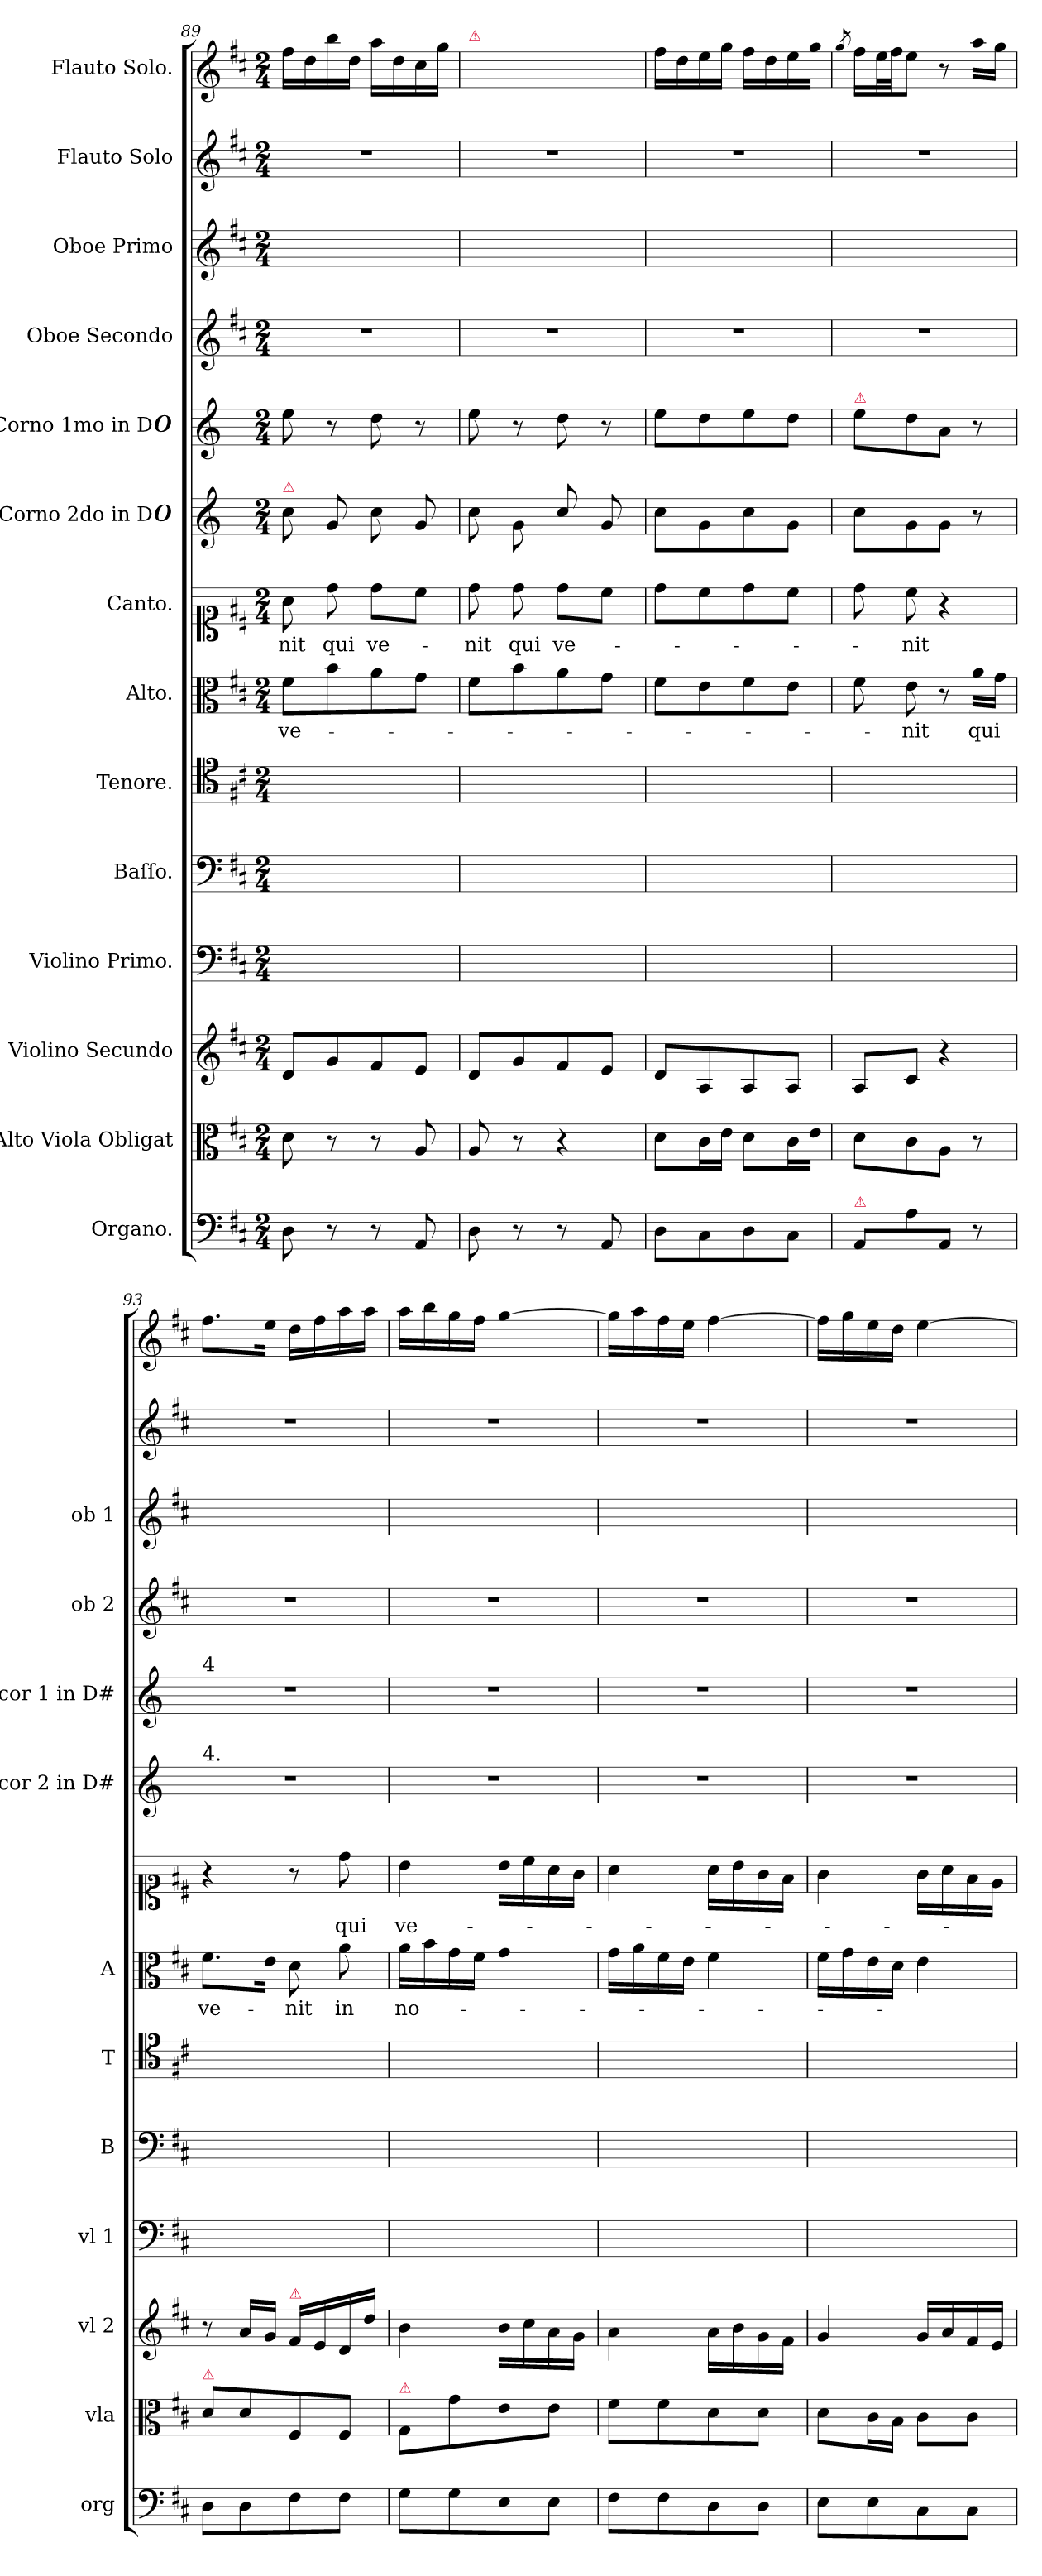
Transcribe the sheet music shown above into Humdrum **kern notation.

**kern	**kern	**kern	**kern	**kern	**kern	**kern	**text	**kern	**text	**kern	**kern	**kern	**kern	**kern	**kern
*part14	*part13	*part12	*part11	*part10	*part9	*part8	*part8	*part7	*part7	*part6	*part5	*part4	*part3	*part2	*part1
*staff14	*staff13	*staff12	*staff11	*staff10	*staff9	*staff8	*staff8	*staff7	*staff7	*staff6	*staff5	*staff4	*staff3	*staff2	*staff1
*I"Organo.	*I"Alto Viola Obligat	*I"Violino Secundo	*I"Violino Primo.	*I"Baſſo.	*I"Tenore.	*I"Alto.	*	*I"Canto.	*	*I"Corno 2do in D#	*I"Corno 1mo in D#	*I"Oboe Secondo	*I"Oboe Primo	*I"Flauto Solo	*I"Flauto Solo.
*I'org	*I'vla	*I'vl 2	*I'vl 1	*I'B	*I'T	*I'A	*	*	*	*I'cor 2 in D#	*I'cor 1 in D#	*I'ob 2	*I'ob 1	*	*
*clefF4	*clefC3	*clefG2	*clefF4	*clefF4	*clefC4	*clefC3	*	*clefC1	*	*clefG2	*clefG2	*clefG2	*clefG2	*clefG2	*clefG2
*	*	*	*	*	*	*	*	*	*	*ITrd6c10	*ITrd6c10	*	*	*	*
*k[f#c#]	*k[f#c#]	*k[f#c#]	*k[f#c#]	*k[f#c#]	*k[f#c#]	*k[f#c#]	*	*k[f#c#]	*	*k[f#c#]	*k[f#c#]	*k[f#c#]	*k[f#c#]	*k[f#c#]	*k[f#c#]
*D:	*D:	*D:	*D:	*D:	*D:	*D:	*	*D:	*	*D:	*D:	*D:	*D:	*D:	*D:
*M2/4	*M2/4	*M2/4	*M2/4	*M2/4	*M2/4	*M2/4	*	*M2/4	*	*M2/4	*M2/4	*M2/4	*M2/4	*M2/4	*M2/4
=89	=89	=89	=89	=89	=89	=89	=89	=89	=89	=89	=89	=89	=89	=89	=89
!	!	!	!	!	!	!	!	!	!	!LO:TX:a:color=crimson:t=⚠	!	!	!	!	!
8D\	8d\	8d/L	2ryy	2ryy	2ryy	8f#\L	ve-	8a\	-nit	8d\	8f#\	2r	2ryy	2r	16ff#\LL
.	.	.	.	.	.	.	.	.	.	.	.	.	.	.	16dd\
8r	8r	8g/	.	.	.	8b\	.	8dd\	qui	8A/	8r	.	.	.	16bb\
.	.	.	.	.	.	.	.	.	.	.	.	.	.	.	16dd\JJ
8r	8r	8f#/	.	.	.	8a\	.	8dd\L	ve-	8d\	8e\	.	.	.	16aa\LL
.	.	.	.	.	.	.	.	.	.	.	.	.	.	.	16dd\
8AA/	8A/	8e/J	.	.	.	8g\J	.	8cc#\J	.	8A/	8r	.	.	.	16cc#\
.	.	.	.	.	.	.	.	.	.	.	.	.	.	.	16gg\JJ
=90	=90	=90	=90	=90	=90	=90	=90	=90	=90	=90	=90	=90	=90	=90	=90
!	!	!	!	!	!	!	!	!	!	!	!	!	!	!	!LO:TX:a:color=crimson:t=⚠
8D\	8A/	8d/L	2ryy	2ryy	2ryy	8f#\L	.	8dd\	-nit	8d\	8f#\	2r	2ryy	2r	16ff#\LLyy
.	.	.	.	.	.	.	.	.	.	.	.	.	.	.	16dd\yy
8r	8r	8g/	.	.	.	8b\	.	8dd\	qui	8A\	8r	.	.	.	16bb\yy
.	.	.	.	.	.	.	.	.	.	.	.	.	.	.	16dd\JJyy
8r	4r	8f#/	.	.	.	8a\	.	8dd\L	ve-	8d/	8e\	.	.	.	16aa\LLyy
.	.	.	.	.	.	.	.	.	.	.	.	.	.	.	16dd\yy
8AA/	.	8e/J	.	.	.	8g\J	.	8cc#\J	.	8A/	8r	.	.	.	16cc#\yy
.	.	.	.	.	.	.	.	.	.	.	.	.	.	.	16gg\JJyy
=91	=91	=91	=91	=91	=91	=91	=91	=91	=91	=91	=91	=91	=91	=91	=91
8D\L	8d\L	8d/L	2ryy	2ryy	2ryy	8f#\L	.	8dd\L	.	8d\L	8f#\L	2r	2ryy	2r	16ff#\LL
.	.	.	.	.	.	.	.	.	.	.	.	.	.	.	16dd\
8C#\	16c#\L	8A/	.	.	.	8e\	.	8cc#\	.	8A\	8e\	.	.	.	16ee\
.	16e\JJ	.	.	.	.	.	.	.	.	.	.	.	.	.	16gg\JJ
8D\	8d\L	8A/	.	.	.	8f#\	.	8dd\	.	8d\	8f#\	.	.	.	16ff#\LL
.	.	.	.	.	.	.	.	.	.	.	.	.	.	.	16dd\
8C#\J	16c#\L	8A/J	.	.	.	8e\J	.	8cc#\J	.	8A\J	8e\J	.	.	.	16ee\
.	16e\JJ	.	.	.	.	.	.	.	.	.	.	.	.	.	16gg\JJ
=92	=92	=92	=92	=92	=92	=92	=92	=92	=92	=92	=92	=92	=92	=92	=92
.	.	.	.	.	.	.	.	.	.	.	.	.	.	.	8qgg/
!	!	!	!	!	!	!	!	!	!	!	!LO:TX:a:color=crimson:t=⚠	!	!	!	!
!LO:TX:a:color=crimson:t=⚠	!	!	!	!	!	!	!	!	!	!	!	!	!	!	!
8AA/L	8d\L	8A/L	2ryy	2ryy	2ryy	8f#\	.	8dd\	.	8d\L	8f#\L	2r	2ryy	2r	16ff#\LL
.	.	.	.	.	.	.	.	.	.	.	.	.	.	.	32ee\L
.	.	.	.	.	.	.	.	.	.	.	.	.	.	.	32ff#\JJ
8A\	8c#\	8c#/J	.	.	.	8e\	-nit	8cc#\	-nit	8A\	8e\	.	.	.	8ee\J
8AA/J	8A\J	4r	.	.	.	8r	.	4r	.	8A\J	8B/J	.	.	.	8r
8r	8r	.	.	.	.	16a\LL	qui	.	.	8r	8r	.	.	.	16aa\LL
.	.	.	.	.	.	16g\JJ	.	.	.	.	.	.	.	.	16gg\JJ
=93	=93	=93	=93	=93	=93	=93	=93	=93	=93	=93	=93	=93	=93	=93	=93
!	!	!	!	!	!	!	!	!	!	!	!LO:TX:a:t=4	!	!	!	!
!	!	!	!	!	!	!	!	!	!	!LO:TX:a:t=4.	!	!	!	!	!
!	!LO:TX:a:color=crimson:t=⚠	!	!	!	!	!	!	!	!	!	!	!	!	!	!
8D\L	8d\L	8r	2ryy	2ryy	2ryy	8.f#\L	ve-	4r	.	2r	2r	2r	2ryy	2r	8.ff#\L
8D\	8d\	16a/LL	.	.	.	.	.	.	.	.	.	.	.	.	.
.	.	16g/JJ	.	.	.	16e\Jk	.	.	.	.	.	.	.	.	16ee\Jk
!	!	!LO:TX:a:color=crimson:t=⚠	!	!	!	!	!	!	!	!	!	!	!	!	!
8F#\	8F#/	16f#/LL	.	.	.	8d\	-nit	8r	.	.	.	.	.	.	16dd\LL
.	.	16e/	.	.	.	.	.	.	.	.	.	.	.	.	16ff#\
8F#\J	8F#/J	16d/	.	.	.	8a\	in	8dd\	qui	.	.	.	.	.	16aa\
.	.	16dd\JJ	.	.	.	.	.	.	.	.	.	.	.	.	16aa\JJ
=94	=94	=94	=94	=94	=94	=94	=94	=94	=94	=94	=94	=94	=94	=94	=94
!	!LO:TX:a:color=crimson:t=⚠	!	!	!	!	!	!	!	!	!	!	!	!	!	!
8G\L	8G/L	4b\	2ryy	2ryy	2ryy	16a\LL	no-	4b\	ve-	2r	2r	2r	2ryy	2r	16aa\LL
.	.	.	.	.	.	16b\	.	.	.	.	.	.	.	.	16bb\
8G\	8g\	.	.	.	.	16g\	.	.	.	.	.	.	.	.	16gg\
.	.	.	.	.	.	16f#\JJ	.	.	.	.	.	.	.	.	16ff#\JJ
8E\	8e\	16b\LL	.	.	.	4g\	.	16b\LL	.	.	.	.	.	.	[4gg\
.	.	16cc#\	.	.	.	.	.	16cc#\	.	.	.	.	.	.	.
8E\J	8e\J	16a\	.	.	.	.	.	16a\	.	.	.	.	.	.	.
.	.	16g\JJ	.	.	.	.	.	16g\JJ	.	.	.	.	.	.	.
=95	=95	=95	=95	=95	=95	=95	=95	=95	=95	=95	=95	=95	=95	=95	=95
8F#\L	8f#\L	4a\	2ryy	2ryy	2ryy	16g\LL	.	4a\	.	2r	2r	2r	2ryy	2r	16gg\LL]
.	.	.	.	.	.	16a\	.	.	.	.	.	.	.	.	16aa\
8F#\	8f#\	.	.	.	.	16f#\	.	.	.	.	.	.	.	.	16ff#\
.	.	.	.	.	.	16e\JJ	.	.	.	.	.	.	.	.	16ee\JJ
8D\	8d\	16a\LL	.	.	.	4f#\	.	16a\LL	.	.	.	.	.	.	[4ff#\
.	.	16b\	.	.	.	.	.	16b\	.	.	.	.	.	.	.
8D\J	8d\J	16g\	.	.	.	.	.	16g\	.	.	.	.	.	.	.
.	.	16f#\JJ	.	.	.	.	.	16f#\JJ	.	.	.	.	.	.	.
=96	=96	=96	=96	=96	=96	=96	=96	=96	=96	=96	=96	=96	=96	=96	=96
8E\L	8d\L	4g/	2ryy	2ryy	2ryy	16f#\LL	.	4g\	.	2r	2r	2r	2ryy	2r	16ff#\LL]
.	.	.	.	.	.	16g\	.	.	.	.	.	.	.	.	16gg\
8E\	16c#\L	.	.	.	.	16e\	.	.	.	.	.	.	.	.	16ee\
.	16B\JJ	.	.	.	.	16d\JJ	.	.	.	.	.	.	.	.	16dd\JJ
8C#\	8c#\L	16g/LL	.	.	.	4e\	.	16g\LL	.	.	.	.	.	.	[4ee\
.	.	16a/	.	.	.	.	.	16a\	.	.	.	.	.	.	.
8C#\J	8c#\J	16f#/	.	.	.	.	.	16f#\	.	.	.	.	.	.	.
.	.	16e/JJ	.	.	.	.	.	16e\JJ	.	.	.	.	.	.	.
=	=	=	=	=	=	=	=	=	=	=	=	=	=	=	=
*-	*-	*-	*-	*-	*-	*-	*-	*-	*-	*-	*-	*-	*-	*-	*-
